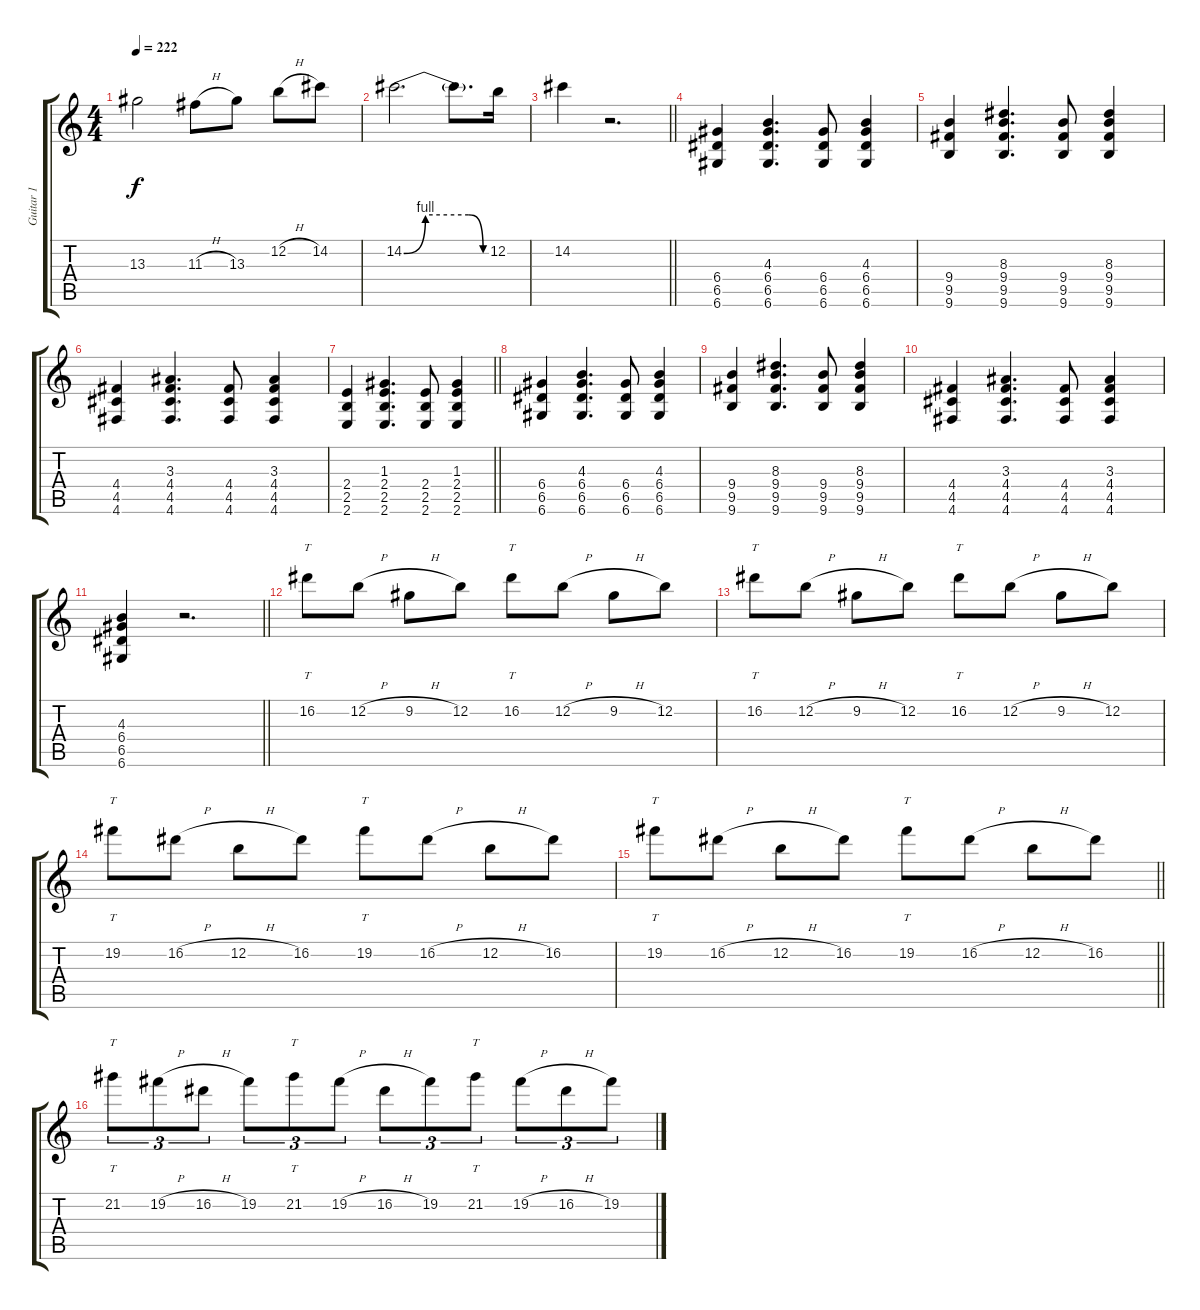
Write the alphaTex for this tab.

\track ("Guitar 1" "Guitar 1") {instrument distortionguitar}
\staff {score tabs}
\tuning (E4 B3 G3 D3 A2 D2) {hide}
\ts (4 4)
\tempo 222
\clef g2
\ks c
13.3{t}.2{dy f} 11.3{h}.8 13.3.8 12.2{h}.8 14.2.8 |
14.2{be (custom 0 0 15 4 45 4 55 0 60 0)}.2{d} 14.2{t}.8{d} 12.2.16 |
\barLineRight lightlight
14.2.4 r.2{d} |
(6.4 6.5 6.6).4 (4.3 6.4 6.5 6.6).4{d} (6.4 6.5 6.6).8 (4.3 6.4 6.5 6.6).4 |
(9.4 9.5 9.6).4 (8.3 9.4 9.5 9.6).4{d} (9.4 9.5 9.6).8 (8.3 9.4 9.5 9.6).4 |
(4.4 4.5 4.6).4 (3.3 4.4 4.5 4.6).4{d} (4.4 4.5 4.6).8 (3.3 4.4 4.5 4.6).4 |
\barLineRight lightlight
(2.4 2.5 2.6).4 (1.3 2.4 2.5 2.6).4{d} (2.4 2.5 2.6).8 (1.3 2.4 2.5 2.6).4 |
(6.4 6.5 6.6).4 (4.3 6.4 6.5 6.6).4{d} (6.4 6.5 6.6).8 (4.3 6.4 6.5 6.6).4 |
(9.4 9.5 9.6).4 (8.3 9.4 9.5 9.6).4{d} (9.4 9.5 9.6).8 (8.3 9.4 9.5 9.6).4 |
(4.4 4.5 4.6).4 (3.3 4.4 4.5 4.6).4{d} (4.4 4.5 4.6).8 (3.3 4.4 4.5 4.6).4 |
\barLineRight lightlight
(4.3 6.4 6.5 6.6).4 r.2{d} |
16.2.8{tt} 12.2{h}.8 9.2{h}.8 12.2.8 16.2.8{tt} 12.2{h}.8 9.2{h}.8 12.2.8 |
16.2.8{tt} 12.2{h}.8 9.2{h}.8 12.2.8 16.2.8{tt} 12.2{h}.8 9.2{h}.8 12.2.8 |
19.2.8{tt} 16.2{h}.8 12.2{h}.8 16.2.8 19.2.8{tt} 16.2{h}.8 12.2{h}.8 16.2.8 |
\barLineRight lightlight
19.2.8{tt} 16.2{h}.8 12.2{h}.8 16.2.8 19.2.8{tt} 16.2{h}.8 12.2{h}.8 16.2.8 |
21.2.8{tt tu (3 2)} 19.2{h}.8{tu (3 2)} 16.2{h}.8{tu (3 2)} 19.2.8{tu (3 2)} 21.2.8{tt tu (3 2)} 19.2{h}.8{tu (3 2)} 16.2{h}.8{tu (3 2)} 19.2.8{tu (3 2)} 21.2.8{tt tu (3 2)} 19.2{h}.8{tu (3 2)} 16.2{h}.8{tu (3 2)} 19.2.8{tu (3 2)}
